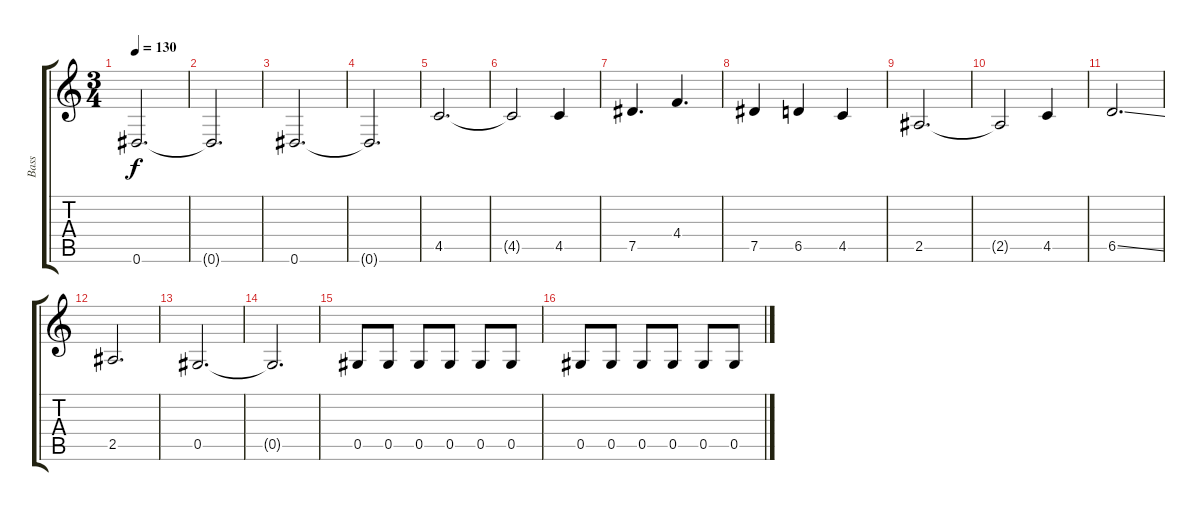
\track ("Bass" "Bass") {instrument electricbasspick}
\staff {score tabs}
\tuning (Eb4 Bb3 Gb3 Db3 Ab2 Eb2) {hide}
\ts (3 4)
\tempo 130
\clef g2
\ks c
0.6.2{d dy f} |
0.6{t}.2{d} |
0.6.2{d} |
0.6{t}.2{d} |
4.5.2{d} |
4.5{t}.2 4.5.4 |
7.5.4{d} 4.4.4{d} |
7.5.4 6.5.4 4.5.4 |
2.5.2{d} |
2.5{t}.2 4.5.4 |
6.5{ss}.2{d} |
2.5.2{d} |
0.5.2{d} |
0.5{t}.2{d} |
0.5.8 0.5.8 0.5.8 0.5.8 0.5.8 0.5.8 |
0.5.8 0.5.8 0.5.8 0.5.8 0.5.8 0.5.8
